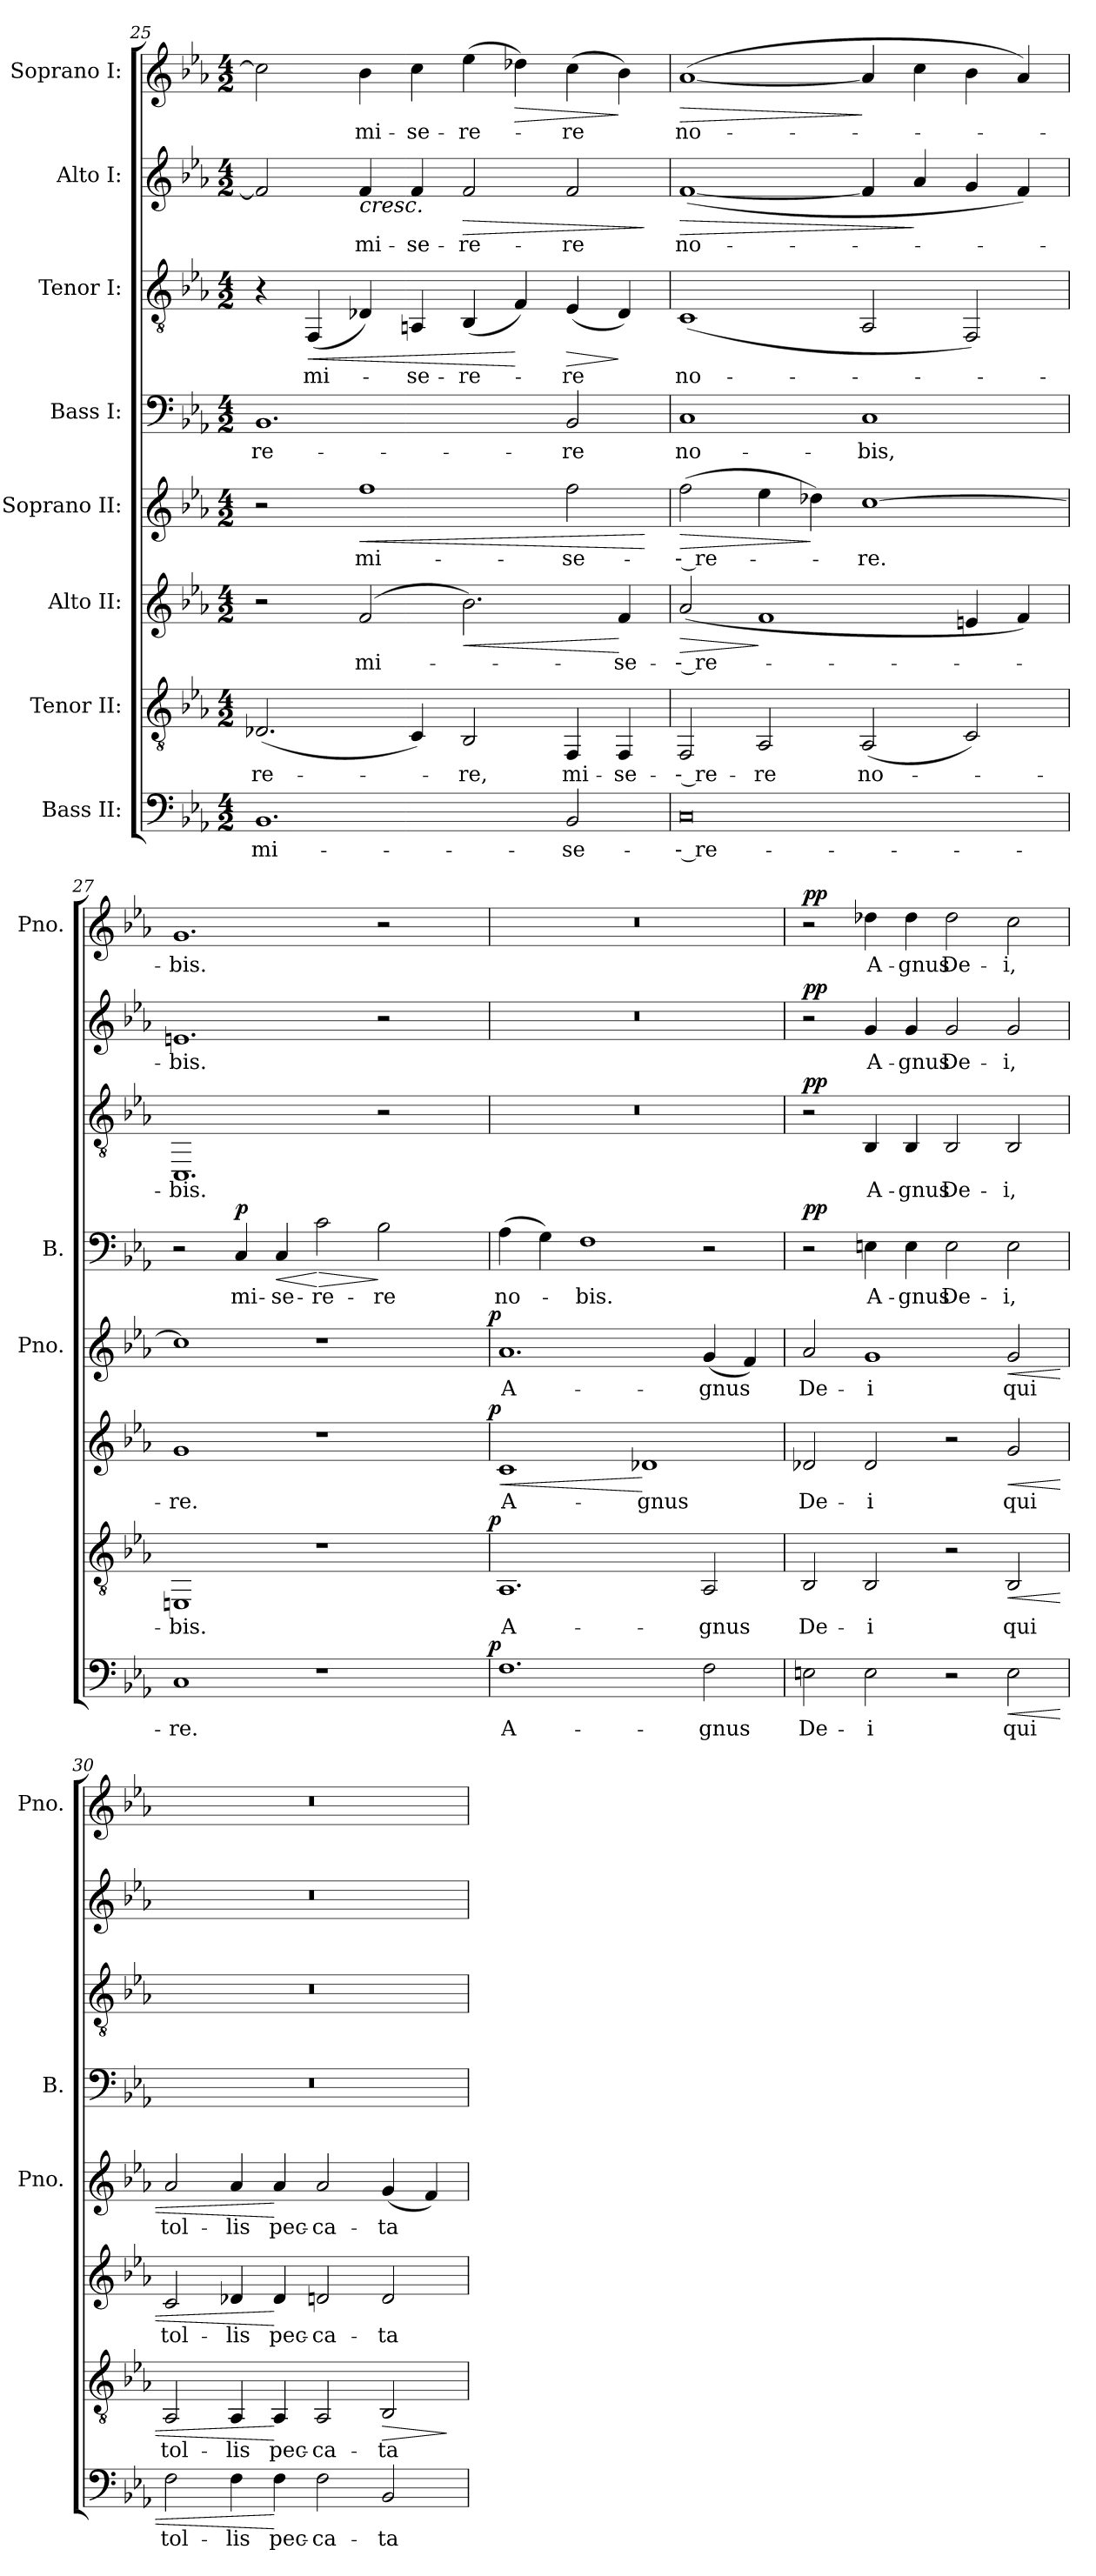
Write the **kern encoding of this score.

**kern	**text	**dynam	**kern	**text	**dynam	**kern	**text	**dynam	**kern	**text	**dynam	**kern	**text	**dynam	**kern	**text	**dynam	**kern	**text	**dynam	**kern	**text	**dynam
*part8	*part8	*part8	*part7	*part7	*part7	*part6	*part6	*part6	*part5	*part5	*part5	*part4	*part4	*part4	*part3	*part3	*part3	*part2	*part2	*part2	*part1	*part1	*part1
*staff8	*staff8	*staff8	*staff7	*staff7	*staff7	*staff6	*staff6	*staff6	*staff5	*staff5	*staff5	*staff4	*staff4	*staff4	*staff3	*staff3	*staff3	*staff2	*staff2	*staff2	*staff1	*staff1	*staff1
*I"Bass II:	*	*	*I"Tenor II:	*	*	*I"Alto II:	*	*	*I"Soprano II:	*	*	*I"Bass I:	*	*	*I"Tenor I:	*	*	*I"Alto I:	*	*	*I"Soprano I:	*	*
*	*	*	*	*	*	*	*	*	*I'Pno.	*	*	*I'B.	*	*	*	*	*	*	*	*	*I'Pno.	*	*
*clefF4	*	*	*clefGv2	*	*	*clefG2	*	*	*clefG2	*	*	*clefF4	*	*	*clefGv2	*	*	*clefG2	*	*	*clefG2	*	*
*k[b-e-a-]	*	*	*k[b-e-a-]	*	*	*k[b-e-a-]	*	*	*k[b-e-a-]	*	*	*k[b-e-a-]	*	*	*k[b-e-a-]	*	*	*k[b-e-a-]	*	*	*k[b-e-a-]	*	*
*E-:	*	*	*E-:	*	*	*E-:	*	*	*E-:	*	*	*E-:	*	*	*E-:	*	*	*E-:	*	*	*E-:	*	*
*M4/2	*	*	*M4/2	*	*	*M4/2	*	*	*M4/2	*	*	*M4/2	*	*	*M4/2	*	*	*M4/2	*	*	*M4/2	*	*
=25	=25	=25	=25	=25	=25	=25	=25	=25	=25	=25	=25	=25	=25	=25	=25	=25	=25	=25	=25	=25	=25	=25	=25
!	!LO:LY:b:color=#000000	!	!	!	!	!	!	!	!	!	!	!	!	!	!	!	!	!	!	!	!	!	!
!	!	!	!	!LO:LY:b:color=#000000	!	!	!	!	!	!	!	!	!	!	!	!	!	!	!	!	!	!	!
!	!	!	!	!	!	!	!	!	!	!	!	!	!LO:LY:b:color=#000000	!	!	!	!	!	!	!	!	!	!
1.BB-i	mi-	.	(2.D-Xi/	-re-	.	2r	.	.	2r	.	.	1.BB-i	-re-	.	4r	.	.	2fi/]	.	.	2cci\]	.	.
!	!	!	!	!	!	!	!	!	!	!	!	!	!	!	!	!LO:LY:b:color=#000000	!LO:HP:b	!	!	!	!	!	!
.	.	.	.	.	.	.	.	.	.	.	.	.	.	.	(4FFi/	mi-	<	.	.	.	.	.	.
!	!	!	!	!	!	!	!LO:LY:b:color=#000000	!	!	!	!	!	!	!	!	!	!	!	!	!	!	!	!
!	!	!	!	!	!	!	!	!	!	!LO:LY:b:color=#000000	!LO:HP:b	!	!	!	!	!	!	!	!	!	!	!	!
!	!	!	!	!	!	!	!	!	!	!	!	!	!	!	!	!	!	!	!LO:LY:b:color=#000000	!LO:HP:b	!	!	!
!	!	!	!	!	!	!	!	!	!	!	!	!	!	!	!	!	!	!	!	!	!	!LO:LY:b:color=#000000	!
.	.	.	.	.	.	(2fi/	mi-	.	1ffi	mi-	<	.	.	.	4D-Xi/)	.	.	4fi/	mi-	<	4b-i\	mi-	.
!	!	!	!	!	!	!	!	!	!	!	!	!	!	!	!	!LO:LY:b:color=#000000	!	!	!	!	!	!	!
!	!	!	!	!	!	!	!	!	!	!	!	!	!	!	!	!	!	!	!LO:LY:b:color=#000000	!	!	!	!
!	!	!	!	!	!	!	!	!	!	!	!	!	!	!	!	!	!	!	!	!	!	!LO:LY:b:color=#000000	!
.	.	.	4Ci/)	.	.	.	.	.	.	.	.	.	.	.	4AAni/	-se-	.	4fi/	-se-	.	4cci\	-se-	.
!	!	!	!	!LO:LY:b:color=#000000	!	!	!	!LO:HP:b	!	!	!	!	!	!	!	!	!	!	!	!	!	!	!
!	!	!	!	!	!	!	!	!	!	!	!	!	!	!	!	!LO:LY:b:color=#000000	!	!	!	!	!	!	!
!	!	!	!	!	!	!	!	!	!	!	!	!	!	!	!	!	!	!	!LO:LY:b:color=#000000	!LO:HP:b	!	!	!
!	!	!	!	!	!	!	!	!	!	!	!	!	!	!	!	!	!	!	!	!	!	!LO:LY:b:color=#000000	!
.	.	.	2BB-i/	-re,	.	2.b-i\)	.	<	.	.	.	.	.	.	(4BB-i/	-re-	.	2fi/	-re-	>	(4ee-i\	-re-	.
!	!	!	!	!	!	!	!	!	!	!	!	!	!	!	!	!	!	!	!	!	!	!	!LO:HP:b
.	.	.	.	.	.	.	.	.	.	.	.	.	.	.	4Fi/)	.	[	.	.	.	4dd-Xi\)	.	>
!	!LO:LY:b:color=#000000	!	!	!	!	!	!	!	!	!	!	!	!	!	!	!	!	!	!	!	!	!	!
!	!	!	!	!LO:LY:b:color=#000000	!	!	!	!	!	!	!	!	!	!	!	!	!	!	!	!	!	!	!
!	!	!	!	!	!	!	!	!	!	!LO:LY:b:color=#000000	!	!	!	!	!	!	!	!	!	!	!	!	!
!	!	!	!	!	!	!	!	!	!	!	!	!	!LO:LY:b:color=#000000	!	!	!	!	!	!	!	!	!	!
!	!	!	!	!	!	!	!	!	!	!	!	!	!	!	!	!LO:LY:b:color=#000000	!LO:HP:b	!	!	!	!	!	!
!	!	!	!	!	!	!	!	!	!	!	!	!	!	!	!	!	!	!	!LO:LY:b:color=#000000	!	!	!	!
!	!	!	!	!	!	!	!	!	!	!	!	!	!	!	!	!	!	!	!	!	!	!LO:LY:b:color=#000000	!
2BB-i/	-se-	.	4FFi/	mi-	.	.	.	.	2ffi\	-se-	.	2BB-i/	-re	.	(4E-i/	-re	>	2fi/	-re	[	(4cci\	-re	.
!	!	!	!	!LO:LY:b:color=#000000	!	!	!	!	!	!	!	!	!	!	!	!	!	!	!	!	!	!	!
!	!	!	!	!	!	!	!LO:LY:b:color=#000000	!	!	!	!	!	!	!	!	!	!	!	!	!	!	!	!
.	.	.	4FFi/	-se-	.	4fi/	-se-	[	.	.	.	.	.	.	4D-i/)	.	]	.	.	.	4b-i\)	.	]
.	.	.	.	.	.	.	.	.	.	.	[	.	.	.	.	.	.	.	.	]	.	.	.
!!LO:PB:g=z
=26	=26	=26	=26	=26	=26	=26	=26	=26	=26	=26	=26	=26	=26	=26	=26	=26	=26	=26	=26	=26	=26	=26	=26
!	!LO:LY:b:color=#000000	!	!	!	!	!	!	!	!	!	!	!	!	!	!	!	!	!	!	!	!	!	!
!	!	!	!	!LO:LY:b:color=#000000	!	!	!	!	!	!	!	!	!	!	!	!	!	!	!	!	!	!	!
!	!	!	!	!	!	!	!LO:LY:b:color=#000000	!LO:HP:b	!	!	!	!	!	!	!	!	!	!	!	!	!	!	!
!	!	!	!	!	!	!	!	!	!	!LO:LY:b:color=#000000	!LO:HP:b	!	!	!	!	!	!	!	!	!	!	!	!
!	!	!	!	!	!	!	!	!	!	!	!	!	!LO:LY:b:color=#000000	!	!	!	!	!	!	!	!	!	!
!	!	!	!	!	!	!	!	!	!	!	!	!	!	!	!	!LO:LY:b:color=#000000	!	!	!	!	!	!	!
!	!	!	!	!	!	!	!	!	!	!	!	!	!	!	!	!	!	!	!LO:LY:b:color=#000000	!LO:HP:b	!	!	!
!	!	!	!	!	!	!	!	!	!	!	!	!	!	!	!	!	!	!	!	!	!	!LO:LY:b:color=#000000	!LO:HP:b
0Ci	-- re-	.	2FFi/	-- re-	.	(2a-i/	-- re-	>	(2ffi\	-- re-	>	1Ci	no-	.	(1Ci	no-	.	([1fi	no-	>	([1a-i	no-	>
!	!	!	!	!LO:LY:b:color=#000000	!	!	!	!	!	!	!	!	!	!	!	!	!	!	!	!	!	!	!
.	.	.	2AA-i/	-re	.	1fi	.	]	4ee-i\	.	.	.	.	.	.	.	.	.	.	.	.	.	.
.	.	.	.	.	.	.	.	.	4dd-Xi\)	.	]	.	.	.	.	.	.	.	.	.	.	.	.
!	!	!	!	!LO:LY:b:color=#000000	!	!	!	!	!	!	!	!	!	!	!	!	!	!	!	!	!	!	!
!	!	!	!	!	!	!	!	!	!	!LO:LY:b:color=#000000	!	!	!	!	!	!	!	!	!	!	!	!	!
!	!	!	!	!	!	!	!	!	!	!	!	!	!LO:LY:b:color=#000000	!	!	!	!	!	!	!	!	!	!
.	.	.	(2AA-i/	no-	.	.	.	.	[1cci	-re.	.	1Ci	-bis,	.	2AA-i/	.	.	4fi/]	.	.	4a-i/]	.	]
.	.	.	.	.	.	.	.	.	.	.	.	.	.	.	.	.	.	4a-i/	.	]	4cci\	.	.
.	.	.	2Ci/)	.	.	4eni/	.	.	.	.	.	.	.	.	2FFi/)	.	.	4gi/	.	.	4b-i\	.	.
.	.	.	.	.	.	4fi/)	.	.	.	.	.	.	.	.	.	.	.	4fi/)	.	.	4a-i/)	.	.
=27	=27	=27	=27	=27	=27	=27	=27	=27	=27	=27	=27	=27	=27	=27	=27	=27	=27	=27	=27	=27	=27	=27	=27
!	!LO:LY:b:color=#000000	!	!	!	!	!	!	!	!	!	!	!	!	!	!	!	!	!	!	!	!	!	!
!	!	!	!	!LO:LY:b:color=#000000	!	!	!	!	!	!	!	!	!	!	!	!	!	!	!	!	!	!	!
!	!	!	!	!	!	!	!LO:LY:b:color=#000000	!	!	!	!	!	!	!	!	!	!	!	!	!	!	!	!
!	!	!	!	!	!	!	!	!	!	!	!	!	!	!	!	!LO:LY:b:color=#000000	!	!	!	!	!	!	!
!	!	!	!	!	!	!	!	!	!	!	!	!	!	!	!	!	!	!	!LO:LY:b:color=#000000	!	!	!	!
!	!	!	!	!	!	!	!	!	!	!	!	!	!	!	!	!	!	!	!	!	!	!LO:LY:b:color=#000000	!
*^	*	*	*^	*	*	*^	*	*	*^	*	*	*	*	*	*	*	*	*	*	*	*	*	*
1Ci	1ryy	-re.	.	1EEni	1ryy	-bis.	.	1gi	1ryy	-re.	.	1cci]	1ryy	.	.	2r	.	.	1.CCi	-bis.	.	1.eni	-bis.	.	1.gi	-bis.	.
!	!	!	!	!	!	!	!	!	!	!	!	!	!	!	!	!	!LO:LY:b:color=#000000	!	!	!	!	!	!	!	!	!	!
.	.	.	.	.	.	.	.	.	.	.	.	.	.	.	.	4Ci/	mi-	p	.	.	.	.	.	.	.	.	.
!	!	!	!	!	!	!	!	!	!	!	!	!	!	!	!	!	!LO:LY:b:color=#000000	!LO:HP:b	!	!	!	!	!	!	!	!	!
.	.	.	.	.	.	.	.	.	.	.	.	.	.	.	.	4Ci/	-se-	<	.	.	.	.	.	.	.	.	.
!	!	!	!	!	!	!	!	!	!	!	!	!	!	!	!	!	!LO:LY:b:color=#000000	!LO:HP:n=1:b	!	!	!	!	!	!	!	!	!
1r	2ryy	.	.	1r	2ryy	.	.	1r	2ryy	.	.	1r	2ryy	.	.	2ci\	-re-	[ >	.	.	.	.	.	.	.	.	.
!	!	!	!	!	!	!	!	!	!	!	!	!	!	!	!	!	!LO:LY:b:color=#000000	!	!	!	!	!	!	!	!	!	!
.	4ryy	.	.	.	4ryy	.	.	.	4ryy	.	.	.	4ryy	.	.	2B-i\	-re	]	2r	.	.	2r	.	.	2r	.	.
.	8ryy	.	.	.	8ryy	.	.	.	8ryy	.	.	.	8ryy	.	.	.	.	.	.	.	.	.	.	.	.	.	.
.	16ryy	.	.	.	16ryy	.	.	.	16ryy	.	.	.	16ryy	.	.	.	.	.	.	.	.	.	.	.	.	.	.
.	32ryy	.	.	.	32ryy	.	.	.	32ryy	.	.	.	32ryy	.	.	.	.	.	.	.	.	.	.	.	.	.	.
.	64ryy	.	.	.	64ryy	.	.	.	64ryy	.	.	.	64ryy	.	.	.	.	.	.	.	.	.	.	.	.	.	.
.	128...ryy	.	.	.	128...ryy	.	.	.	128...ryy	.	.	.	128...ryy	.	.	.	.	.	.	.	.	.	.	.	.	.	.
.	1024ryy	.	p	.	1024ryy	.	p	.	1024ryy	.	p	.	1024ryy	.	p	.	.	.	.	.	.	.	.	.	.	.	.
*v	*v	*	*	*	*	*	*	*v	*v	*	*	*v	*v	*	*	*	*	*	*	*	*	*	*	*	*	*	*
*	*	*	*v	*v	*	*	*	*	*	*	*	*	*	*	*	*	*	*	*	*	*	*	*	*
=28	=28	=28	=28	=28	=28	=28	=28	=28	=28	=28	=28	=28	=28	=28	=28	=28	=28	=28	=28	=28	=28	=28	=28
*^	*	*	*^	*	*	*^	*	*	*^	*	*	*	*	*	*	*	*	*	*	*	*	*	*
!	!	!LO:LY:b:color=#000000	!	!	!	!	!	!	!	!	!	!	!	!	!	!	!	!	!	!	!	!	!	!	!	!	!
*v	*v	*	*	*	*	*	*	*v	*v	*	*	*v	*v	*	*	*	*	*	*	*	*	*	*	*	*	*	*
*	*	*	*v	*v	*	*	*	*	*	*	*	*	*	*	*	*	*	*	*	*	*	*	*	*
*^	*	*	*^	*	*	*^	*	*	*^	*	*	*	*	*	*	*	*	*	*	*	*	*	*
!	!	!	!	!	!	!LO:LY:b:color=#000000	!	!	!	!	!	!	!	!	!	!	!	!	!	!	!	!	!	!	!	!	!
*v	*v	*	*	*	*	*	*	*v	*v	*	*	*v	*v	*	*	*	*	*	*	*	*	*	*	*	*	*	*
*	*	*	*v	*v	*	*	*	*	*	*	*	*	*	*	*	*	*	*	*	*	*	*	*	*
*^	*	*	*^	*	*	*^	*	*	*^	*	*	*	*	*	*	*	*	*	*	*	*	*	*
!	!	!	!	!	!	!	!	!	!	!LO:LY:b:color=#000000	!LO:HP:b	!	!	!	!	!	!	!	!	!	!	!	!	!	!	!	!
!	!	!	!	!	!	!	!	!	!	!	!LO:HP:n=1:b	!	!	!	!	!	!	!	!	!	!	!	!	!	!	!	!
*v	*v	*	*	*	*	*	*	*v	*v	*	*	*v	*v	*	*	*	*	*	*	*	*	*	*	*	*	*	*
*	*	*	*v	*v	*	*	*	*	*	*	*	*	*	*	*	*	*	*	*	*	*	*	*	*
*^	*	*	*^	*	*	*^	*	*	*^	*	*	*	*	*	*	*	*	*	*	*	*	*	*
!	!	!	!	!	!	!	!	!	!	!	!	!	!	!LO:LY:b:color=#000000	!	!	!	!	!	!	!	!	!	!	!	!	!
*v	*v	*	*	*	*	*	*	*v	*v	*	*	*v	*v	*	*	*	*	*	*	*	*	*	*	*	*	*	*
*	*	*	*v	*v	*	*	*	*	*	*	*	*	*	*	*	*	*	*	*	*	*	*	*	*
*^	*	*	*^	*	*	*^	*	*	*^	*	*	*	*	*	*	*	*	*	*	*	*	*	*
!	!	!	!	!	!	!	!	!	!	!	!	!	!	!	!	!	!LO:LY:b:color=#000000	!	!LO:N:vis=1	!	!	!LO:N:vis=1	!	!	!LO:N:vis=1	!	!
*v	*v	*	*	*	*	*	*	*v	*v	*	*	*v	*v	*	*	*	*	*	*	*	*	*	*	*	*	*	*
*	*	*	*v	*v	*	*	*	*	*	*	*	*	*	*	*	*	*	*	*	*	*	*	*	*
1.Fi	A-	.	1.AA-i	A-	.	1ci	A-	< >	1.a-i	A-	.	(4A-i\	no-	.	0r	.	.	0r	.	.	0r	.	.
.	.	.	.	.	.	.	.	.	.	.	.	4Gi\)	.	.	.	.	.	.	.	.	.	.	.
!	!	!	!	!	!	!	!	!	!	!	!	!	!LO:LY:b:color=#000000	!	!	!	!	!	!	!	!	!	!
.	.	.	.	.	.	.	.	.	.	.	.	1Fi	-bis.	.	.	.	.	.	.	.	.	.	.
!	!	!	!	!	!	!	!LO:LY:b:color=#000000	!	!	!	!	!	!	!	!	!	!	!	!	!	!	!	!
.	.	.	.	.	.	1d-Xi	-gnus	[	.	.	.	.	.	.	.	.	.	.	.	.	.	.	.
!	!LO:LY:b:color=#000000	!	!	!	!	!	!	!	!	!	!	!	!	!	!	!	!	!	!	!	!	!	!
!	!	!	!	!LO:LY:b:color=#000000	!	!	!	!	!	!	!	!	!	!	!	!	!	!	!	!	!	!	!
!	!	!	!	!	!	!	!	!	!	!LO:LY:b:color=#000000	!	!	!	!	!	!	!	!	!	!	!	!	!
2Fi\	-gnus	.	2AA-i/	-gnus	.	.	.	.	(4gi/	-gnus	.	2r	.	.	.	.	.	.	.	.	.	.	.
.	.	.	.	.	.	.	.	.	4fi/)	.	.	.	.	.	.	.	.	.	.	.	.	.	.
.	.	.	.	.	.	.	.	]	.	.	.	.	.	.	.	.	.	.	.	.	.	.	.
=29	=29	=29	=29	=29	=29	=29	=29	=29	=29	=29	=29	=29	=29	=29	=29	=29	=29	=29	=29	=29	=29	=29	=29
!	!LO:LY:b:color=#000000	!	!	!	!	!	!	!	!	!	!	!	!	!	!	!	!	!	!	!	!	!	!
!	!	!	!	!LO:LY:b:color=#000000	!	!	!	!	!	!	!	!	!	!	!	!	!	!	!	!	!	!	!
!	!	!	!	!	!	!	!LO:LY:b:color=#000000	!	!	!	!	!	!	!	!	!	!	!	!	!	!	!	!
!	!	!	!	!	!	!	!	!	!	!LO:LY:b:color=#000000	!	!	!	!	!	!	!	!	!	!	!	!	!
2Eni\	De-	.	2BB-i/	De-	.	2d-Xi/	De-	.	2a-i/	De-	.	2r	.	pp	2r	.	pp	2r	.	pp	2r	.	pp
!	!LO:LY:b:color=#000000	!	!	!	!	!	!	!	!	!	!	!	!	!	!	!	!	!	!	!	!	!	!
!	!	!	!	!LO:LY:b:color=#000000	!	!	!	!	!	!	!	!	!	!	!	!	!	!	!	!	!	!	!
!	!	!	!	!	!	!	!LO:LY:b:color=#000000	!	!	!	!	!	!	!	!	!	!	!	!	!	!	!	!
!	!	!	!	!	!	!	!	!	!	!LO:LY:b:color=#000000	!	!	!	!	!	!	!	!	!	!	!	!	!
!	!	!	!	!	!	!	!	!	!	!	!	!	!LO:LY:b:color=#000000	!	!	!	!	!	!	!	!	!	!
!	!	!	!	!	!	!	!	!	!	!	!	!	!	!	!	!LO:LY:b:color=#000000	!	!	!	!	!	!	!
!	!	!	!	!	!	!	!	!	!	!	!	!	!	!	!	!	!	!	!LO:LY:b:color=#000000	!	!	!	!
!	!	!	!	!	!	!	!	!	!	!	!	!	!	!	!	!	!	!	!	!	!	!LO:LY:b:color=#000000	!
2Ei\	-i	.	2BB-i/	-i	.	2d-i/	-i	.	1gi	-i	.	4Eni\	A-	.	4BB-i/	A-	.	4gi/	A-	.	4dd-Xi\	A-	.
!	!	!	!	!	!	!	!	!	!	!	!	!	!LO:LY:b:color=#000000	!	!	!	!	!	!	!	!	!	!
!	!	!	!	!	!	!	!	!	!	!	!	!	!	!	!	!LO:LY:b:color=#000000	!	!	!	!	!	!	!
!	!	!	!	!	!	!	!	!	!	!	!	!	!	!	!	!	!	!	!LO:LY:b:color=#000000	!	!	!	!
!	!	!	!	!	!	!	!	!	!	!	!	!	!	!	!	!	!	!	!	!	!	!LO:LY:b:color=#000000	!
.	.	.	.	.	.	.	.	.	.	.	.	4Ei\	-gnus	.	4BB-i/	-gnus	.	4gi/	-gnus	.	4dd-i\	-gnus	.
!	!	!	!	!	!	!	!	!	!	!	!	!	!LO:LY:b:color=#000000	!	!	!	!	!	!	!	!	!	!
!	!	!	!	!	!	!	!	!	!	!	!	!	!	!	!	!LO:LY:b:color=#000000	!	!	!	!	!	!	!
!	!	!	!	!	!	!	!	!	!	!	!	!	!	!	!	!	!	!	!LO:LY:b:color=#000000	!	!	!	!
!	!	!	!	!	!	!	!	!	!	!	!	!	!	!	!	!	!	!	!	!	!	!LO:LY:b:color=#000000	!
2r	.	.	2r	.	.	2r	.	.	.	.	.	2Ei\	De-	.	2BB-i/	De-	.	2gi/	De-	.	2dd-i\	De-	.
!	!LO:LY:b:color=#000000	!LO:HP:b	!	!	!	!	!	!	!	!	!	!	!	!	!	!	!	!	!	!	!	!	!
!	!	!	!	!LO:LY:b:color=#000000	!LO:HP:b	!	!	!	!	!	!	!	!	!	!	!	!	!	!	!	!	!	!
!	!	!	!	!	!	!	!LO:LY:b:color=#000000	!LO:HP:b	!	!	!	!	!	!	!	!	!	!	!	!	!	!	!
!	!	!	!	!	!	!	!	!	!	!LO:LY:b:color=#000000	!LO:HP:b	!	!	!	!	!	!	!	!	!	!	!	!
!	!	!	!	!	!	!	!	!	!	!	!	!	!LO:LY:b:color=#000000	!	!	!	!	!	!	!	!	!	!
!	!	!	!	!	!	!	!	!	!	!	!	!	!	!	!	!LO:LY:b:color=#000000	!	!	!	!	!	!	!
!	!	!	!	!	!	!	!	!	!	!	!	!	!	!	!	!	!	!	!LO:LY:b:color=#000000	!	!	!	!
!	!	!	!	!	!	!	!	!	!	!	!	!	!	!	!	!	!	!	!	!	!	!LO:LY:b:color=#000000	!
2Ei\	qui	<	2BB-i/	qui	<	2gi/	qui	<	2gi/	qui	<	2Ei\	-i,	.	2BB-i/	-i,	.	2gi/	-i,	.	2cci\	-i,	.
=30	=30	=30	=30	=30	=30	=30	=30	=30	=30	=30	=30	=30	=30	=30	=30	=30	=30	=30	=30	=30	=30	=30	=30
!	!LO:LY:b:color=#000000	!	!	!	!	!	!	!	!	!	!	!	!	!	!	!	!	!	!	!	!	!	!
!	!	!	!	!LO:LY:b:color=#000000	!	!	!	!	!	!	!	!	!	!	!	!	!	!	!	!	!	!	!
!	!	!	!	!	!	!	!LO:LY:b:color=#000000	!	!	!	!	!	!	!	!	!	!	!	!	!	!	!	!
!	!	!	!	!	!	!	!	!	!	!LO:LY:b:color=#000000	!	!LO:N:vis=1	!	!	!LO:N:vis=1	!	!	!LO:N:vis=1	!	!	!LO:N:vis=1	!	!
2Fi\	tol-	.	2AA-i/	tol-	.	2ci/	tol-	.	2a-i/	tol-	.	0r	.	.	0r	.	.	0r	.	.	0r	.	.
!	!LO:LY:b:color=#000000	!	!	!	!	!	!	!	!	!	!	!	!	!	!	!	!	!	!	!	!	!	!
!	!	!	!	!LO:LY:b:color=#000000	!	!	!	!	!	!	!	!	!	!	!	!	!	!	!	!	!	!	!
!	!	!	!	!	!	!	!LO:LY:b:color=#000000	!	!	!	!	!	!	!	!	!	!	!	!	!	!	!	!
!	!	!	!	!	!	!	!	!	!	!LO:LY:b:color=#000000	!	!	!	!	!	!	!	!	!	!	!	!	!
4Fi\	-lis	.	4AA-i/	-lis	.	4d-Xi/	-lis	.	4a-i/	-lis	.	.	.	.	.	.	.	.	.	.	.	.	.
!	!LO:LY:b:color=#000000	!	!	!	!	!	!	!	!	!	!	!	!	!	!	!	!	!	!	!	!	!	!
!	!	!	!	!LO:LY:b:color=#000000	!	!	!	!	!	!	!	!	!	!	!	!	!	!	!	!	!	!	!
!	!	!	!	!	!	!	!LO:LY:b:color=#000000	!	!	!	!	!	!	!	!	!	!	!	!	!	!	!	!
!	!	!	!	!	!	!	!	!	!	!LO:LY:b:color=#000000	!	!	!	!	!	!	!	!	!	!	!	!	!
4Fi\	pec-	[	4AA-i/	pec-	[	4d-i/	pec-	[	4a-i/	pec-	[	.	.	.	.	.	.	.	.	.	.	.	.
!	!LO:LY:b:color=#000000	!	!	!	!	!	!	!	!	!	!	!	!	!	!	!	!	!	!	!	!	!	!
!	!	!	!	!LO:LY:b:color=#000000	!	!	!	!	!	!	!	!	!	!	!	!	!	!	!	!	!	!	!
!	!	!	!	!	!	!	!LO:LY:b:color=#000000	!	!	!	!	!	!	!	!	!	!	!	!	!	!	!	!
!	!	!	!	!	!	!	!	!	!	!LO:LY:b:color=#000000	!	!	!	!	!	!	!	!	!	!	!	!	!
2Fi\	-ca-	.	2AA-i/	-ca-	.	2dni/	-ca-	.	2a-i/	-ca-	.	.	.	.	.	.	.	.	.	.	.	.	.
!	!LO:LY:b:color=#000000	!	!	!	!	!	!	!	!	!	!	!	!	!	!	!	!	!	!	!	!	!	!
!	!	!	!	!LO:LY:b:color=#000000	!LO:HP:b	!	!	!	!	!	!	!	!	!	!	!	!	!	!	!	!	!	!
!	!	!	!	!	!	!	!LO:LY:b:color=#000000	!	!	!	!	!	!	!	!	!	!	!	!	!	!	!	!
!	!	!	!	!	!	!	!	!	!	!LO:LY:b:color=#000000	!	!	!	!	!	!	!	!	!	!	!	!	!
2BB-i/	-ta	.	2BB-i/	-ta	>	2di/	-ta	.	(4gi/	-ta	.	.	.	.	.	.	.	.	.	.	.	.	.
.	.	.	.	.	.	.	.	.	4fi/)	.	.	.	.	.	.	.	.	.	.	.	.	.	.
.	.	.	.	.	]	.	.	.	.	.	.	.	.	.	.	.	.	.	.	.	.	.	.
=	=	=	=	=	=	=	=	=	=	=	=	=	=	=	=	=	=	=	=	=	=	=	=
*-	*-	*-	*-	*-	*-	*-	*-	*-	*-	*-	*-	*-	*-	*-	*-	*-	*-	*-	*-	*-	*-	*-	*-
